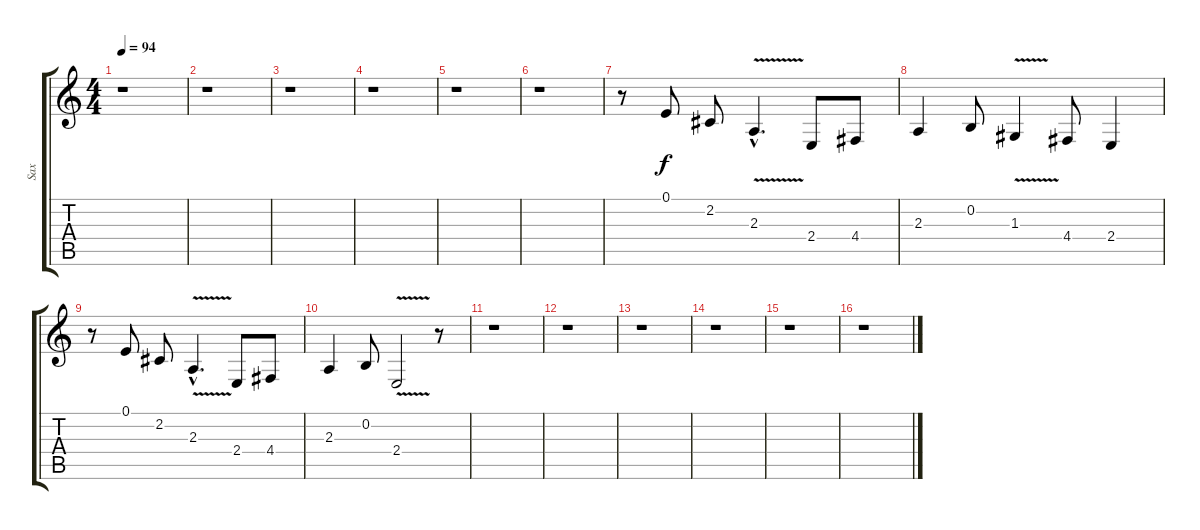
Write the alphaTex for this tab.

\track ("Sax" "Sax") {instrument sopranosax}
\staff {score tabs}
\tuning (E4 B3 G3 D3 A2 E2) {hide}
\ts (4 4)
\tempo 94
\clef g2
\ks c
r.1{dy f} |
r.1 |
r.1 |
r.1 |
r.1 |
r.1 |
r.8 0.1.8 2.2.8 2.3{v hac}.4{d} 2.4.8 4.4.8 |
2.3.4 0.2.8 1.3{v}.4 4.4.8 2.4.4 |
r.8 0.1.8 2.2.8 2.3{v hac}.4{d} 2.4.8 4.4.8 |
2.3.4 0.2.8 2.4{v}.2 r.8 |
r.1 |
r.1 |
r.1 |
r.1 |
r.1 |
r.1
